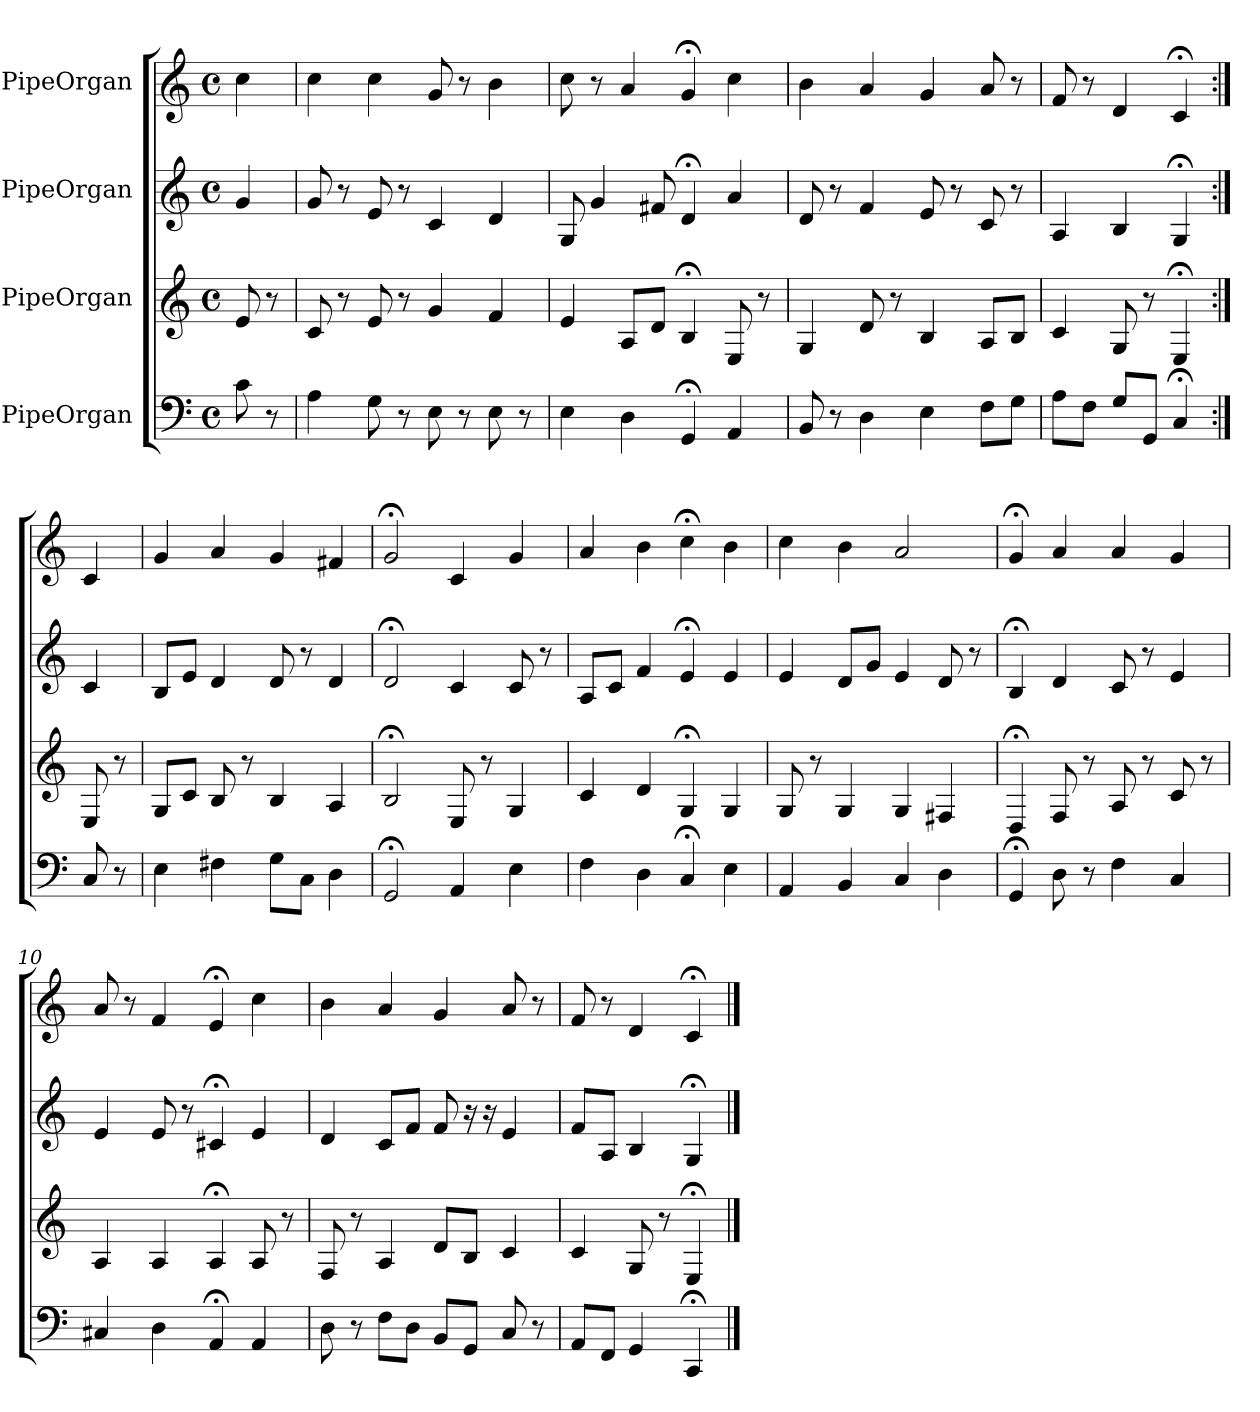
**kern	**kern	**kern	**kern
*part4	*part3	*part2	*part1
*staff4	*staff3	*staff2	*staff1
*I"PipeOrgan	*I"PipeOrgan	*I"PipeOrgan	*I"PipeOrgan
*k[]	*k[]	*k[]	*k[]
*C:	*C:	*C:	*C:
*M4/4	*M4/4	*M4/4	*M4/4
*met(c)	*met(c)	*met(c)	*met(c)
*MM60	*MM60	*MM60	*MM60
=	=	=	=
8c	8e	4g	4cc
8r	8r	.	.
=1	=1	=1	=1
4A	8c	8g	4cc
.	8r	8r	.
8G	8e	8e	4cc
8r	8r	8r	.
8E	4g	4c	8g
8r	.	.	8r
8E	4f	4d	4b
8r	.	.	.
=2	=2	=2	=2
4E	4e	8G	8cc
.	.	4g	8r
4D	8AL	.	4a
.	8dJ	8f#X	.
4GG;<	4B;<	4d;<	4g;<
4AA	8E	4a	4cc
.	8r	.	.
=3	=3	=3	=3
8BB	4G	8d	4b
8r	.	8r	.
4D	8d	4f	4a
.	8r	.	.
4E	4B	8e	4g
.	.	8r	.
8FL	8AL	8c	8a
8GJ	8BJ	8r	8r
=4	=4	=4	=4
8AL	4c	4A	8f
8FJ	.	.	8r
8GL	8G	4B	4d
8GGJ	8r	.	.
4C;<	4E;<	4G;<	4c;<
=:|!	=:|!	=:|!	=:|!
8C	8E	4c	4c
8r	8r	.	.
=5	=5	=5	=5
4E	8GL	8BL	4g
.	8cJ	8eJ	.
4F#X	8B	4d	4a
.	8r	.	.
8GL	4B	8d	4g
8CJ	.	8r	.
4D	4A	4d	4f#X
=6	=6	=6	=6
2GG;<	2B;<	2d;<	2g;<
4AA	8E	4c	4c
.	8r	.	.
4E	4G	8c	4g
.	.	8r	.
=7	=7	=7	=7
4F	4c	8AL	4a
.	.	8cJ	.
4D	4d	4f	4b
4C;<	4G;<	4e;<	4cc;<
4E	4G	4e	4b
=8	=8	=8	=8
4AA	8G	4e	4cc
.	8r	.	.
4BB	4G	8dL	4b
.	.	8gJ	.
4C	4G	4e	2a
4D	4F#X	8d	.
.	.	8r	.
=9	=9	=9	=9
4GG;<	4D;<	4B;<	4g;<
8D	8F	4d	4a
8r	8r	.	.
4F	8A	8c	4a
.	8r	8r	.
4C	8c	4e	4g
.	8r	.	.
=10	=10	=10	=10
4C#X	4A	4e	8a
.	.	.	8r
4D	4A	8e	4f
.	.	8r	.
4AA;<	4A;<	4c#X;<	4e;<
4AA	8A	4e	4cc
.	8r	.	.
=11	=11	=11	=11
8D	8F	4d	4b
8r	8r	.	.
8FL	4A	8cL	4a
8DJ	.	8fJ	.
8BBL	8dL	8f	4g
8GGJ	8BJ	16r	.
.	.	16r	.
8C	4c	4e	8a
8r	.	.	8r
=12	=12	=12	=12
8AAL	4c	8fL	8f
8FFJ	.	8AJ	8r
4GG	8G	4B	4d
.	8r	.	.
4CC;<	4E;<	4G;<	4c;<
==	==	==	==
*-	*-	*-	*-
